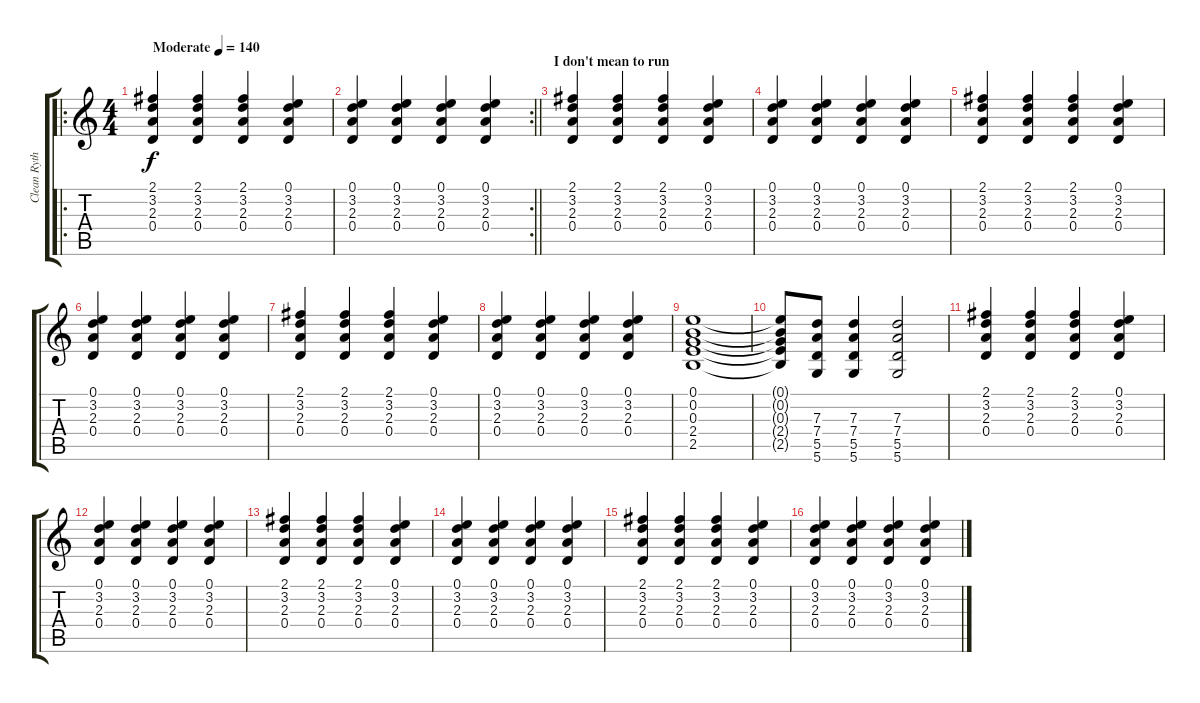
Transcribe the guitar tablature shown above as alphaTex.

\track ("Clean Rythm Guitar " "Clean Ryth") {instrument acousticguitarsteel}
\staff {score tabs}
\tuning (E4 B3 G3 D3 A2 D2) {hide}
\ro
\ts (4 4)
\tempo (140 "Moderate")
\clef g2
\ks c
(2.1 3.2 2.3 0.4).4{dy f instrument acousticguitarsteel} (2.1 3.2 2.3 0.4).4 (2.1 3.2 2.3 0.4).4 (0.1 3.2 2.3 0.4).4 |
\rc 2
\barLineRight lightlight
(0.1 3.2 2.3 0.4).4 (0.1 3.2 2.3 0.4).4 (0.1 3.2 2.3 0.4).4 (0.1 3.2 2.3 0.4).4 |
\section ("" "I don't mean to run")
(2.1 3.2 2.3 0.4).4 (2.1 3.2 2.3 0.4).4 (2.1 3.2 2.3 0.4).4 (0.1 3.2 2.3 0.4).4 |
(0.1 3.2 2.3 0.4).4 (0.1 3.2 2.3 0.4).4 (0.1 3.2 2.3 0.4).4 (0.1 3.2 2.3 0.4).4 |
(2.1 3.2 2.3 0.4).4 (2.1 3.2 2.3 0.4).4 (2.1 3.2 2.3 0.4).4 (0.1 3.2 2.3 0.4).4 |
(0.1 3.2 2.3 0.4).4 (0.1 3.2 2.3 0.4).4 (0.1 3.2 2.3 0.4).4 (0.1 3.2 2.3 0.4).4 |
(2.1 3.2 2.3 0.4).4 (2.1 3.2 2.3 0.4).4 (2.1 3.2 2.3 0.4).4 (0.1 3.2 2.3 0.4).4 |
(0.1 3.2 2.3 0.4).4 (0.1 3.2 2.3 0.4).4 (0.1 3.2 2.3 0.4).4 (0.1 3.2 2.3 0.4).4 |
(0.1 0.2 0.3 2.4 2.5).1 |
(0.1{t} 0.2{t} 0.3{t} 2.4{t} 2.5{t}).8 (7.3 7.4 5.5 5.6).8 (7.3 7.4 5.5 5.6).4 (7.3 7.4 5.5 5.6).2 |
(2.1 3.2 2.3 0.4).4 (2.1 3.2 2.3 0.4).4 (2.1 3.2 2.3 0.4).4 (0.1 3.2 2.3 0.4).4 |
(0.1 3.2 2.3 0.4).4 (0.1 3.2 2.3 0.4).4 (0.1 3.2 2.3 0.4).4 (0.1 3.2 2.3 0.4).4 |
(2.1 3.2 2.3 0.4).4 (2.1 3.2 2.3 0.4).4 (2.1 3.2 2.3 0.4).4 (0.1 3.2 2.3 0.4).4 |
(0.1 3.2 2.3 0.4).4 (0.1 3.2 2.3 0.4).4 (0.1 3.2 2.3 0.4).4 (0.1 3.2 2.3 0.4).4 |
(2.1 3.2 2.3 0.4).4 (2.1 3.2 2.3 0.4).4 (2.1 3.2 2.3 0.4).4 (0.1 3.2 2.3 0.4).4 |
(0.1 3.2 2.3 0.4).4 (0.1 3.2 2.3 0.4).4 (0.1 3.2 2.3 0.4).4 (0.1 3.2 2.3 0.4).4
